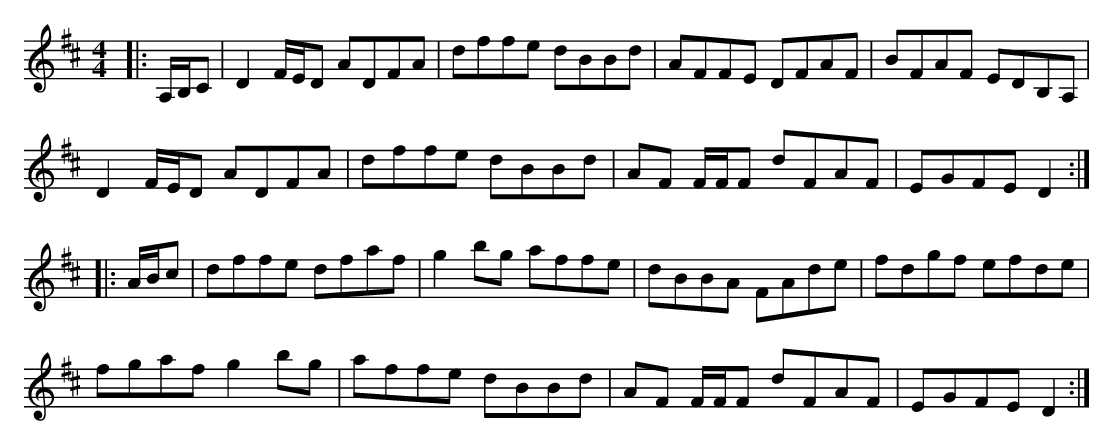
X:1
M:4/4
K:Edor
|: A,/B,/C| D2 F/E/D ADFA| dffe dBBd| AFFE DFAF| BFAF EDB,A,|
 D2 F/E/D ADFA| dffe dBBd| AF F/F/F dFAF| EGFE D2 :|
|: A/B/c| dffe dfaf| g2 bg affe| dBBA FAde|fdgf efde|
 fgaf g2 bg| affe dBBd| AF F/F/F dFAF| EGFE D2 :|
